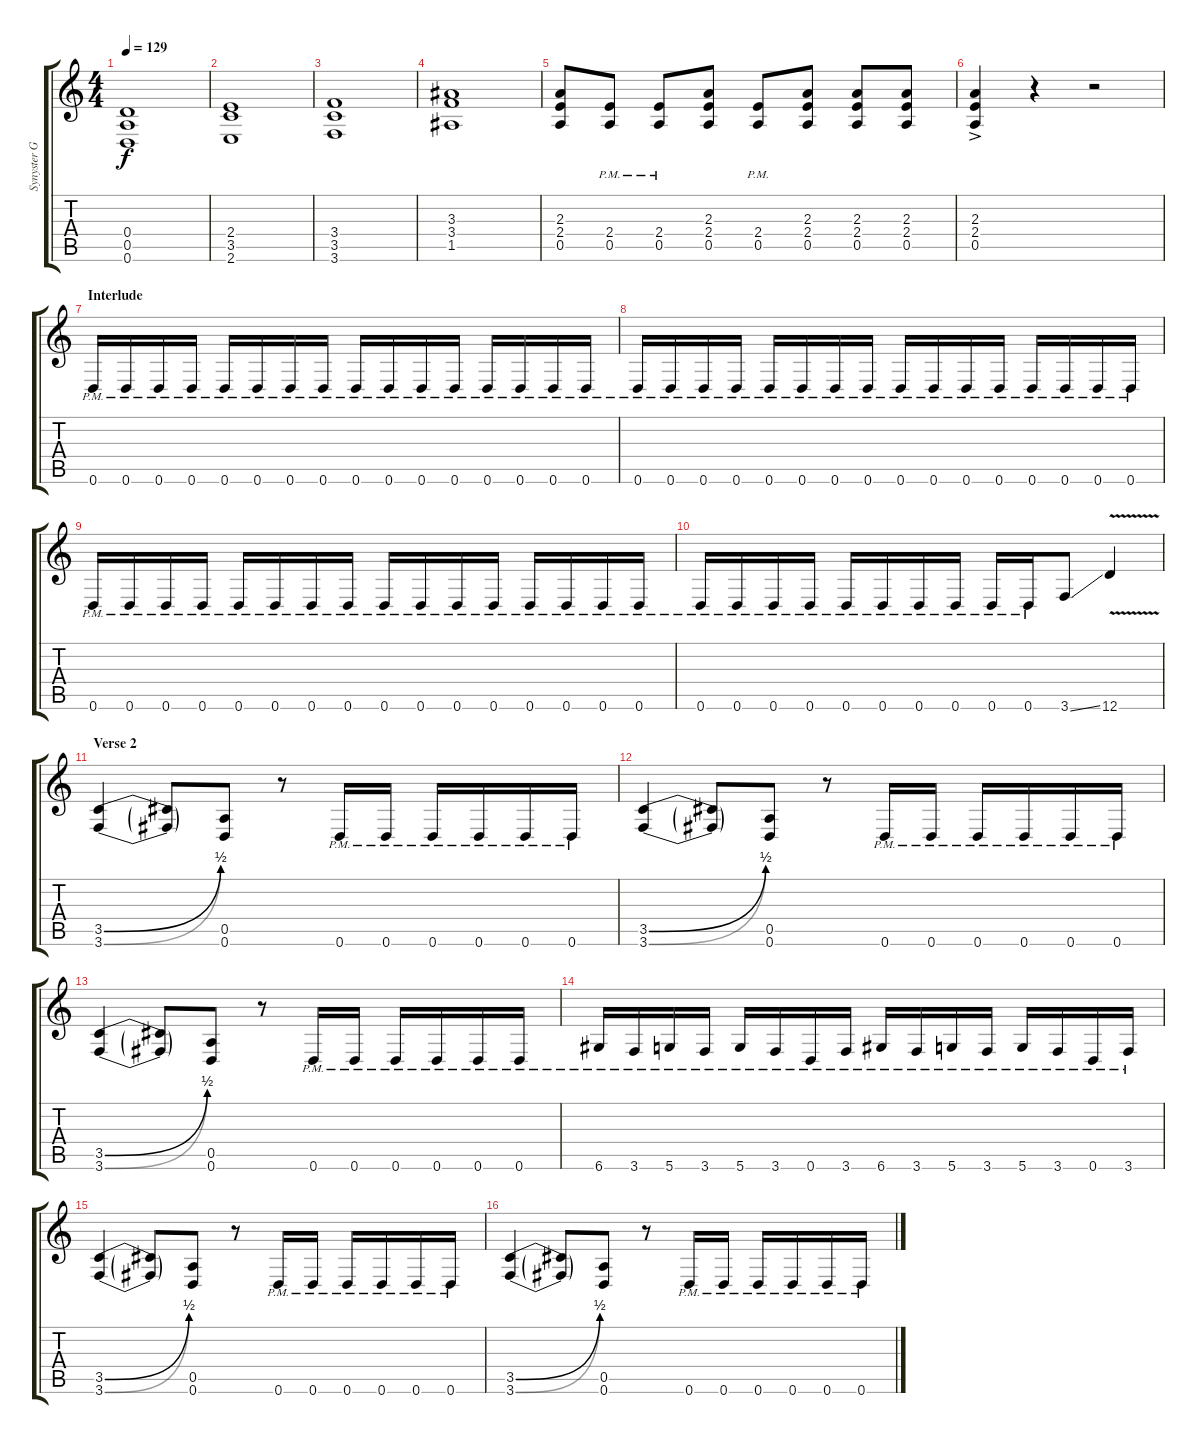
\track ("Synyster Gates (Rhythm)" "Synyster G") {instrument distortionguitar}
\staff {score tabs}
\tuning (E4 B3 G3 D3 A2 D2) {hide}
\ts (4 4)
\tempo 129
\clef g2
\ks c
(0.4 0.5 0.6).1{dy f} |
(2.4 3.5 2.6).1 |
(3.4 3.5 3.6).1 |
(3.3 3.4 1.5).1 |
(2.3 2.4 0.5).8 (2.4{pm} 0.5{pm}).8 (2.4{pm} 0.5{pm}).8 (2.3 2.4 0.5).8 (2.4{pm} 0.5{pm}).8 (2.3 2.4 0.5).8 (2.3 2.4 0.5).8 (2.3 2.4 0.5).8 |
(2.3{ac} 2.4{ac} 0.5{ac}).4 r.4 r.2 |
\section ("" "Interlude")
0.6{pm}.16 0.6{pm}.16 0.6{pm}.16 0.6{pm}.16 0.6{pm}.16 0.6{pm}.16 0.6{pm}.16 0.6{pm}.16 0.6{pm}.16 0.6{pm}.16 0.6{pm}.16 0.6{pm}.16 0.6{pm}.16 0.6{pm}.16 0.6{pm}.16 0.6{pm}.16 |
0.6{pm}.16 0.6{pm}.16 0.6{pm}.16 0.6{pm}.16 0.6{pm}.16 0.6{pm}.16 0.6{pm}.16 0.6{pm}.16 0.6{pm}.16 0.6{pm}.16 0.6{pm}.16 0.6{pm}.16 0.6{pm}.16 0.6{pm}.16 0.6{pm}.16 0.6{pm}.16 |
0.6{pm}.16 0.6{pm}.16 0.6{pm}.16 0.6{pm}.16 0.6{pm}.16 0.6{pm}.16 0.6{pm}.16 0.6{pm}.16 0.6{pm}.16 0.6{pm}.16 0.6{pm}.16 0.6{pm}.16 0.6{pm}.16 0.6{pm}.16 0.6{pm}.16 0.6{pm}.16 |
0.6{pm}.16 0.6{pm}.16 0.6{pm}.16 0.6{pm}.16 0.6{pm}.16 0.6{pm}.16 0.6{pm}.16 0.6{pm}.16 0.6{pm}.16 0.6{pm}.16 3.6{ss}.8 12.6{v}.4 |
\section ("" "Verse 2")
(3.5{be (bend 0 0 60 2)} 3.6{be (bend 0 0 60 2)}).4 (3.5{t} 3.6{t}).8 (0.5 0.6).8 r.8 0.6{pm}.16 0.6{pm}.16 0.6{pm}.16 0.6{pm}.16 0.6{pm}.16 0.6{pm}.16 |
(3.5{be (bend 0 0 60 2)} 3.6{be (bend 0 0 60 2)}).4 (3.5{t} 3.6{t}).8 (0.5 0.6).8 r.8 0.6{pm}.16 0.6{pm}.16 0.6{pm}.16 0.6{pm}.16 0.6{pm}.16 0.6{pm}.16 |
(3.5{be (bend 0 0 60 2)} 3.6{be (bend 0 0 60 2)}).4 (3.5{t} 3.6{t}).8 (0.5 0.6).8 r.8 0.6{pm}.16 0.6{pm}.16 0.6{pm}.16 0.6{pm}.16 0.6{pm}.16 0.6{pm}.16 |
6.6{pm}.16 3.6{pm}.16 5.6{pm}.16 3.6{pm}.16 5.6{pm}.16 3.6{pm}.16 0.6{pm}.16 3.6{pm}.16 6.6{pm}.16 3.6{pm}.16 5.6{pm}.16 3.6{pm}.16 5.6{pm}.16 3.6{pm}.16 0.6{pm}.16 3.6{pm}.16 |
(3.5{be (bend 0 0 60 2)} 3.6{be (bend 0 0 60 2)}).4 (3.5{t} 3.6{t}).8 (0.5 0.6).8 r.8 0.6{pm}.16 0.6{pm}.16 0.6{pm}.16 0.6{pm}.16 0.6{pm}.16 0.6{pm}.16 |
(3.5{be (bend 0 0 60 2)} 3.6{be (bend 0 0 60 2)}).4 (3.5{t} 3.6{t}).8 (0.5 0.6).8 r.8 0.6{pm}.16 0.6{pm}.16 0.6{pm}.16 0.6{pm}.16 0.6{pm}.16 0.6{pm}.16
